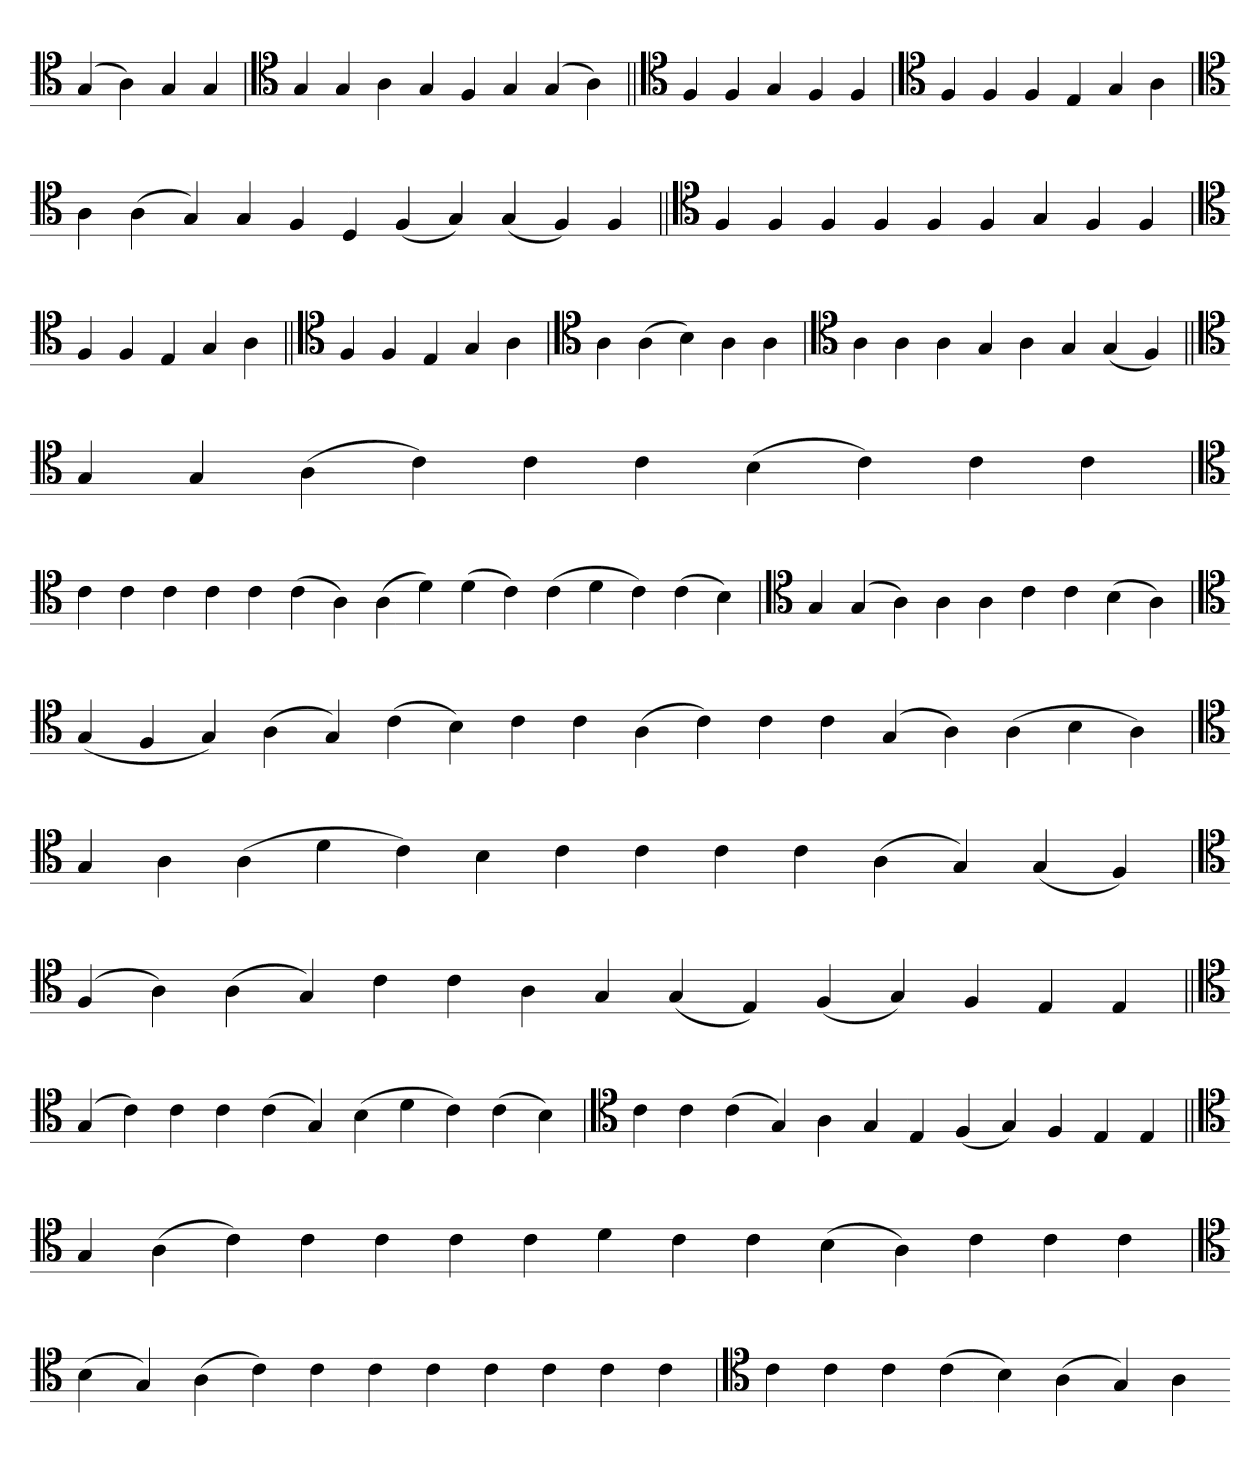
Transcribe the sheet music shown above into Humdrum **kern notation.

**kern
*part1
*staff1
*clefC4
=
(4G
4A)
4G
4G
=`
*clefC4
4G
4G
4A
4G
4F
4G
(4G
4A)
=||
*clefC4
4F
4F
4G
4F
4F
=`
*clefC4
4F
4F
4F
4E
4G
4A
='
*clefC4
4A
(4A
4G)
4G
4F
4D
(4F
4G)
(4G
4F)
4F
=||
*clefC4
4F
4F
4F
4F
4F
4F
4G
4F
4F
=`
*clefC4
4F
4F
4E
4G
4A
=||
*clefC4
4F
4F
4E
4G
4A
=`
*clefC4
4A
(4A
4B)
4A
4A
=`
*clefC4
4A
4A
4A
4G
4A
4G
(4G
4F)
=||
*clefC4
4G
4G
(4A
4c)
4c
4c
(4B
4c)
4c
4c
=`
*clefC4
4c
4c
4c
4c
4c
(4c
4A)
(4A
4d)
(4d
4c)
(4c
4d
4c)
(4c
4B)
='
*clefC4
4G
(4G
4A)
4A
4A
4c
4c
(4B
4A)
='
*clefC4
(4G
4F
4G)
(4A
4G)
(4c
4B)
4c
4c
(4A
4c)
4c
4c
(4G
4A)
(4A
4B
4A)
=
*clefC4
4G
4A
(4A
4d
4c)
4B
4c
4c
4c
4c
(4A
4G)
(4G
4F)
=`
*clefC4
(4F
4A)
(4A
4G)
4c
4c
4A
4G
(4G
4E)
(4F
4G)
4F
4E
4E
=||
*clefC4
(4G
4c)
4c
4c
(4c
4G)
(4B
4d
4c)
(4c
4B)
=`
*clefC4
4c
4c
(4c
4G)
4A
4G
4E
(4F
4G)
4F
4E
4E
=||
*clefC4
4G
(4A
4c)
4c
4c
4c
4c
4d
4c
4c
(4B
4A)
4c
4c
4c
=
*clefC4
(4B
4G)
(4A
4c)
4c
4c
4c
4c
4c
4c
4c
=`
*clefC4
4c
4c
4c
(4c
4B)
(4A
4G)
4A
=-
*-
